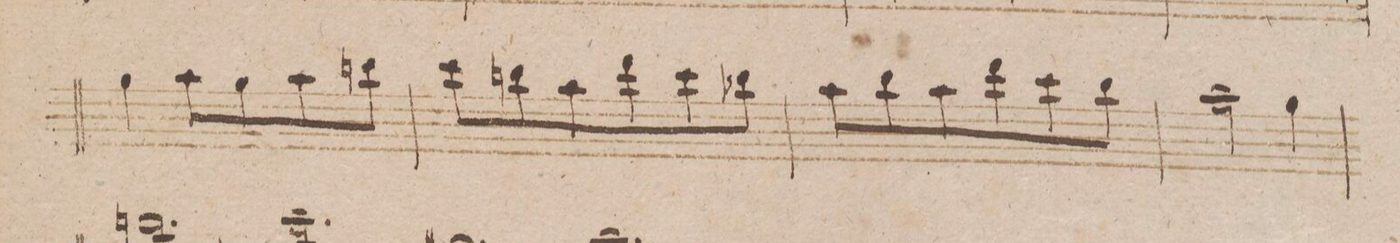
**kern	**dynam
*I"Flauto 2do	*
*clefG2	*
*k[b-]	*
*met(c|)	*
*M3/4	*
4gg\	.
8aa\L	.
8gg\	.
8aa\	.
8bbn\J	.
=197	=197
8ccc\L	.
8bbn\	.
8aa\	.
8ddd\	.
8ccc\	.
8bb-X\J	.
=198	=198
8aa\L	.
8bb-\	.
8aa\	.
8ddd\	.
8ccc\	.
8bb-\J	.
=199	=199
2aa\	.
4gg\	.
=200	=200
*-	*-
